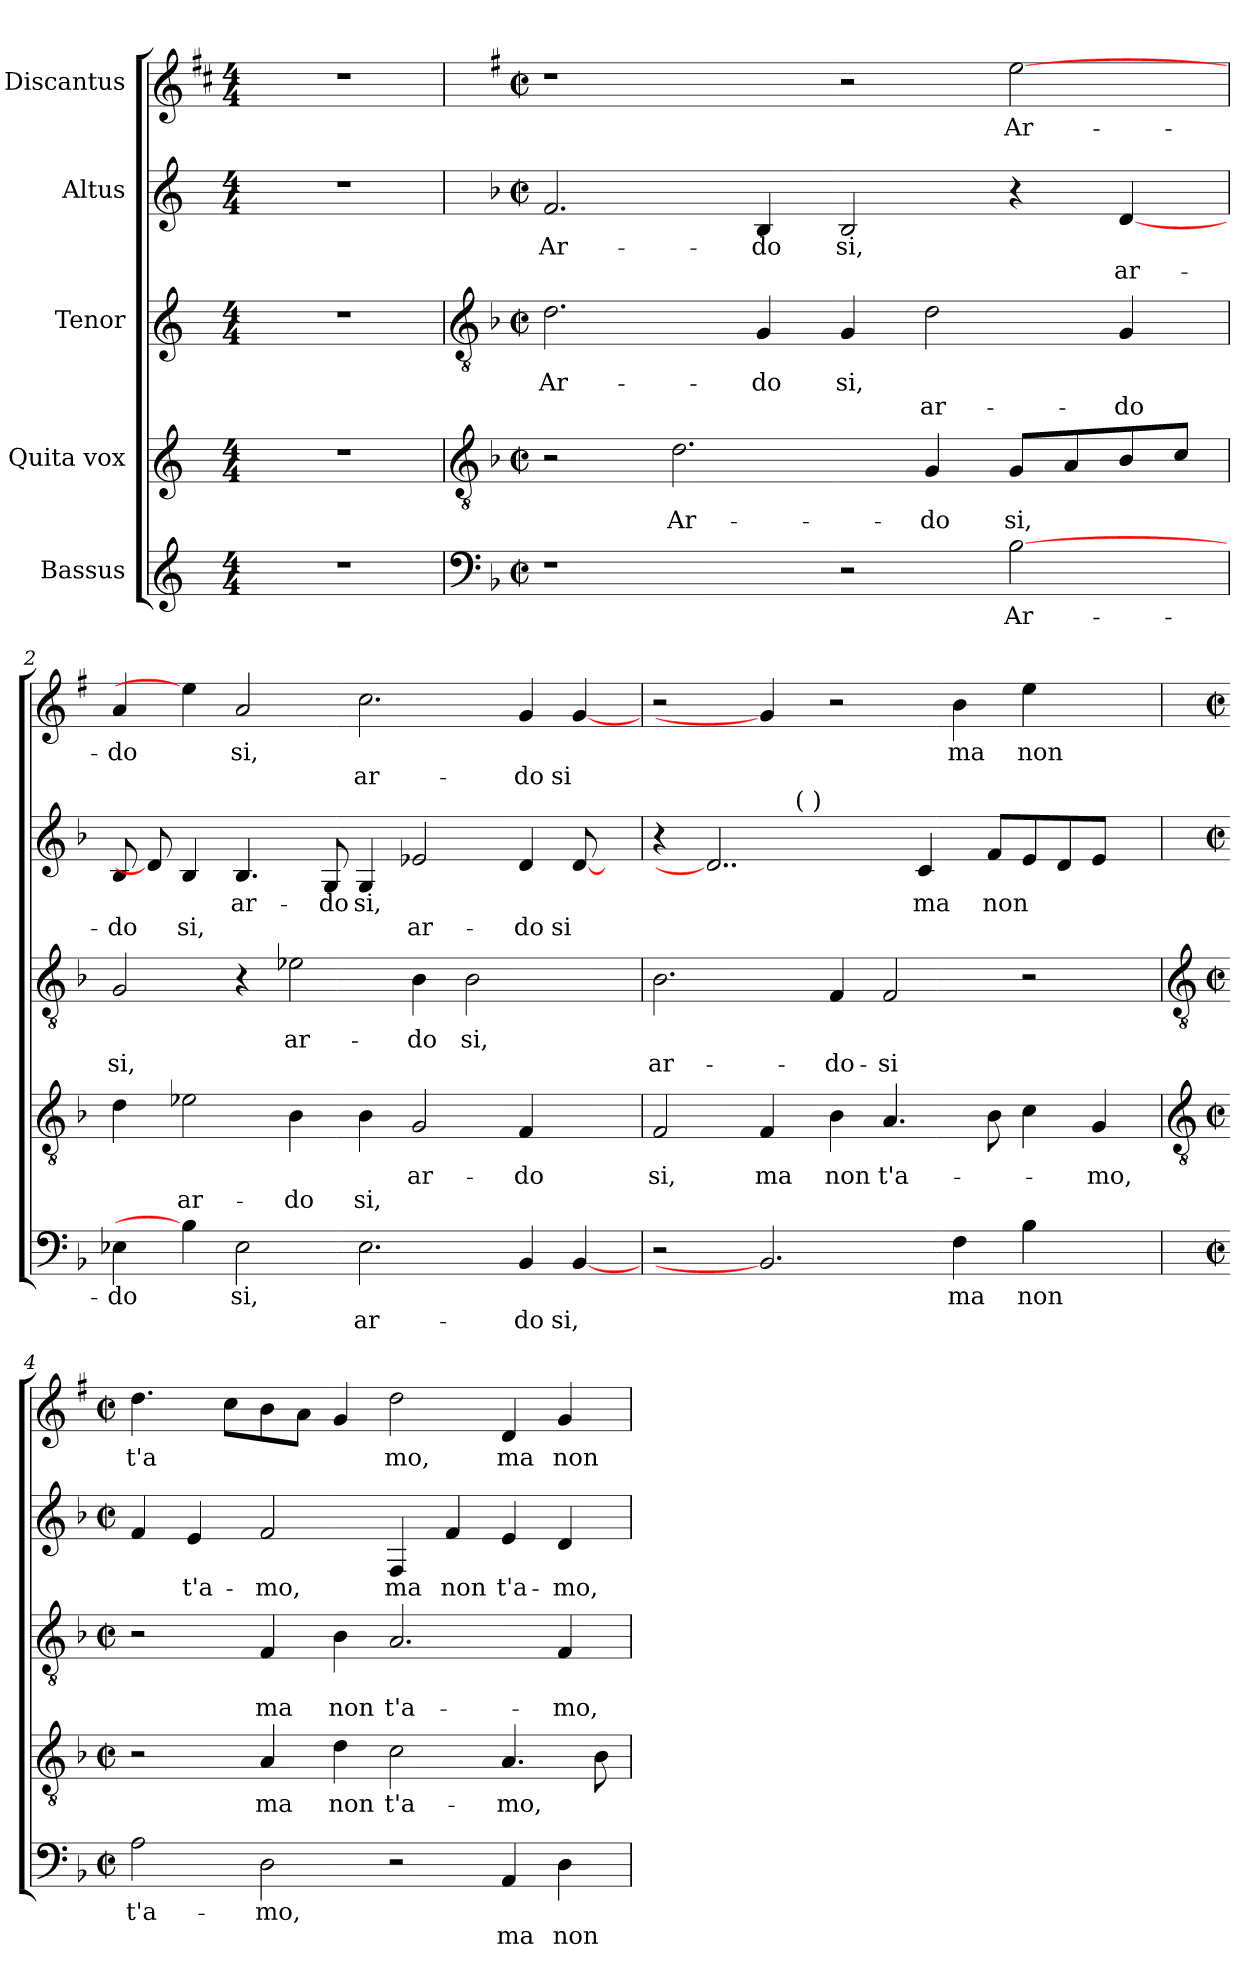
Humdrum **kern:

**kern	**text	**text	**kern	**text	**text	**kern	**text	**text	**kern	**text	**text	**kern	**text	**text
*part5	*part5	*part5	*part4	*part4	*part4	*part3	*part3	*part3	*part2	*part2	*part2	*part1	*part1	*part1
*staff5	*staff5	*staff5	*staff4	*staff4	*staff4	*staff3	*staff3	*staff3	*staff2	*staff2	*staff2	*staff1	*staff1	*staff1
*I"Bassus	*	*	*I"Quita vox	*	*	*I"Tenor	*	*	*I"Altus	*	*	*I"Discantus	*	*
*clefG2	*	*	*clefG2	*	*	*clefG2	*	*	*clefG2	*	*	*clefG2	*	*
*	*	*	*	*	*	*	*	*	*	*	*	*ITrd1c2	*	*
*k[]	*	*	*k[]	*	*	*k[]	*	*	*k[]	*	*	*k[]	*	*
*C:	*	*	*C:	*	*	*C:	*	*	*C:	*	*	*C:	*	*
*M4/4	*	*	*M4/4	*	*	*M4/4	*	*	*M4/4	*	*	*M4/4	*	*
=	=	=	=	=	=	=	=	=	=	=	=	=	=	=
1r	.	.	1r	.	.	1r	.	.	1r	.	.	1r	.	.
!!LO:LB:g=z
=1	=1	=1	=1	=1	=1	=1	=1	=1	=1	=1	=1	=1	=1	=1
*clefF4	*	*	*clefGv2	*	*	*clefGv2	*	*	*	*	*	*	*	*
*k[b-]	*	*	*k[b-]	*	*	*k[b-]	*	*	*k[b-]	*	*	*k[b-]	*	*
*F:	*	*	*F:	*	*	*F:	*	*	*F:	*	*	*F:	*	*
*M4/2	*	*	*M4/2	*	*	*M4/2	*	*	*M4/2	*	*	*M4/2	*	*
*met(c|)	*	*	*met(c|)	*	*	*met(c|)	*	*	*met(c|)	*	*	*met(c|)	*	*
!	!	!	!	!	!	!	!LO:LY:b	!	!	!LO:LY:b	!	!	!	!
1r	.	.	2r	.	.	2.d	Ar-	.	2.f	Ar-	.	1r	.	.
!	!	!	!	!LO:LY:b	!	!	!	!	!	!	!	!	!	!
.	.	.	2.d	Ar-	.	.	.	.	.	.	.	.	.	.
!	!	!	!	!	!	!	!LO:LY:b	!	!	!LO:LY:b	!	!	!	!
.	.	.	.	.	.	4G	-do	.	4B-	-do	.	.	.	.
!	!	!	!	!	!	!	!LO:LY:b	!	!	!LO:LY:b	!	!	!	!
2r	.	.	.	.	.	4G	si,	.	2B-	si,	.	2r	.	.
!	!	!	!	!LO:LY:b	!	!	!	!LO:LY:b	!	!	!	!	!	!
.	.	.	4G	-do	.	2d	.	ar-	.	.	.	.	.	.
!	!LO:LY:b	!	!	!LO:LY:b	!	!	!	!	!	!	!	!	!LO:LY:b	!
[2B-	Ar-	.	8GL	si,	.	.	.	.	4r	.	.	[2dd	Ar-	.
.	.	.	8A	.	.	.	.	.	.	.	.	.	.	.
!	!	!	!	!	!	!	!	!LO:LY:b	!	!	!LO:LY:b	!	!	!
.	.	.	8B-	.	.	4G	.	-do	[4d	.	ar-	.	.	.
.	.	.	8cJ	.	.	.	.	.	.	.	.	.	.	.
=2	=2	=2	=2	=2	=2	=2	=2	=2	=2	=2	=2	=2	=2	=2
!	!LO:LY:b	!	!	!	!	!	!	!LO:LY:b	!	!	!LO:LY:b	!	!LO:LY:b	!
4E-X	-do	.	4d	.	.	2G	.	si,	8B-	.	-do	4g	-do	.
.	.	.	.	.	.	.	.	.	8d]	.	.	.	.	.
!	!	!	!	!	!LO:LY:b	!	!	!	!	!	!LO:LY:b	!	!	!
4B-]	.	.	2e-	.	ar-	.	.	.	4B-	.	si,	4dd]	.	.
!	!LO:LY:b	!	!	!	!	!	!	!	!	!LO:LY:b	!	!	!LO:LY:b	!
2E-	si,	.	.	.	.	4r	.	.	4.B-	ar-	.	2g	si,	.
!	!	!	!	!	!LO:LY:b	!	!LO:LY:b	!	!	!	!	!	!	!
.	.	.	4B-	.	-do	2e-	ar-	.	.	.	.	.	.	.
!	!	!	!	!	!	!	!	!	!	!LO:LY:b	!	!	!	!
.	.	.	.	.	.	.	.	.	8G	-do	.	.	.	.
!	!	!LO:LY:b	!	!	!LO:LY:b	!	!	!	!	!LO:LY:b	!	!	!	!LO:LY:b
2.E-	.	ar-	4B-	.	si,	.	.	.	4G	si,	.	2.b-	.	ar-
!	!	!	!	!LO:LY:b	!	!	!LO:LY:b	!	!	!	!LO:LY:b	!	!	!
.	.	.	2G	ar-	.	4B-	-do	.	2e-X	.	ar-	.	.	.
!	!	!	!	!	!	!	!LO:LY:b	!	!	!	!	!	!	!
.	.	.	.	.	.	2B-	si,	.	.	.	.	.	.	.
!	!	!LO:LY:b	!	!LO:LY:b	!	!	!	!	!	!	!LO:LY:b	!	!	!LO:LY:b
4BB-	.	-do	4F	-do	.	.	.	.	4d	.	-do	4f	.	-do
!	!	!LO:LY:b	!	!	!	!	!	!	!	!	!LO:LY:b	!	!	!LO:LY:b
[4BB-	.	si,	4ryy	.	.	4ryy	.	.	[8d	.	si	[4f	.	si
.	.	.	.	.	.	.	.	.	8ryy	.	.	.	.	.
=3	=3	=3	=3	=3	=3	=3	=3	=3	=3	=3	=3	=3	=3	=3
!	!	!	!	!LO:LY:b	!	!	!	!LO:LY:b	!	!	!	!	!	!
*	*	*	*	*	*	*	*	*	*^	*	*	*	*	*
2r	.	.	2F	si,	.	2.B-	.	ar-	4r	2ryy	.	.	2r	.	.
.	.	.	.	.	.	.	.	.	2..d]	.	.	.	.	.	.
!	!	!	!	!LO:LY:b	!	!	!	!	!	!	!	!	!	!	!
2.BB-]	.	.	4F	ma	.	.	.	.	.	8ryy	.	.	4f]	.	.
!	!	!	!	!	!	!	!	!	!	!LO:TX:a:t=(  )	!	!	!	!	!
.	.	.	.	.	.	.	.	.	.	1ryy	.	.	.	.	.
!	!	!	!	!LO:LY:b	!	!	!	!LO:LY:b	!	!	!	!	!	!	!
.	.	.	4B-	non	.	4F	.	-do-	.	.	.	.	2r	.	.
!	!	!	!	!LO:LY:b	!	!	!	!LO:LY:b	!	!	!	!	!	!	!
.	.	.	4.A	t'a-	.	2F	.	-si	.	.	.	.	.	.	.
!	!	!	!	!	!	!	!	!	!	!	!LO:LY:b	!	!	!	!
.	.	.	.	.	.	.	.	.	4c	.	ma	.	.	.	.
!	!LO:LY:b	!	!	!	!	!	!	!	!	!	!	!	!	!LO:LY:b	!
4F	ma	.	.	.	.	.	.	.	.	.	.	.	4a	ma	.
!	!	!	!	!	!	!	!	!	!	!	!LO:LY:b	!	!	!	!
.	.	.	8B-	.	.	.	.	.	8fL	.	non	.	.	.	.
!	!LO:LY:b	!	!	!	!	!	!	!	!	!	!	!	!	!LO:LY:b	!
4B-	non	.	4c	.	.	2r	.	.	8e	.	.	.	4dd	non	.
.	.	.	.	.	.	.	.	.	8d	4.ryy	.	.	.	.	.
!	!	!	!	!LO:LY:b	!	!	!	!	!	!	!	!	!	!	!
4ryy	.	.	4G	-mo,	.	.	.	.	8eJ	.	.	.	4ryy	.	.
.	.	.	.	.	.	.	.	.	8ryy	.	.	.	.	.	.
*	*	*	*	*	*	*	*	*	*v	*v	*	*	*	*	*
!!LO:LB:g=z
=4	=4	=4	=4	=4	=4	=4	=4	=4	=4	=4	=4	=4	=4	=4
*	*	*	*clefGv2	*	*	*clefGv2	*	*	*	*	*	*	*	*
*M4/2	*	*	*M4/2	*	*	*M4/2	*	*	*M4/2	*	*	*M4/2	*	*
*met(c|)	*	*	*met(c|)	*	*	*met(c|)	*	*	*met(c|)	*	*	*met(c|)	*	*
*	*	*	*	*	*	*	*	*	*^	*	*	*	*	*
!	!LO:LY:b	!	!	!	!	!	!	!	!	!	!	!	!	!LO:LY:b	!
*	*	*	*	*	*	*	*	*	*v	*v	*	*	*	*	*
2A	t'a-	.	2r	.	.	2r	.	.	4f	.	.	4.cc	t'a	.
!	!	!	!	!	!	!	!	!	!	!LO:LY:b	!	!	!	!
.	.	.	.	.	.	.	.	.	4e	t'a-	.	.	.	.
.	.	.	.	.	.	.	.	.	.	.	.	8b-L	.	.
!	!LO:LY:b	!	!	!LO:LY:b	!	!	!	!LO:LY:b	!	!LO:LY:b	!	!	!	!
2D	-mo,	.	4A	ma	.	4F	.	ma	2f	-mo,	.	8a	.	.
.	.	.	.	.	.	.	.	.	.	.	.	8gJ	.	.
!	!	!	!	!LO:LY:b	!	!	!	!LO:LY:b	!	!	!	!	!	!
.	.	.	4d	non	.	4B-	.	non	.	.	.	4f	.	.
!	!	!	!	!LO:LY:b	!	!	!	!LO:LY:b	!	!LO:LY:b	!	!	!LO:LY:b	!
2r	.	.	2c	t'a-	.	2.A	.	t'a-	4F	ma	.	2cc	mo,	.
!	!	!	!	!	!	!	!	!	!	!LO:LY:b	!	!	!	!
.	.	.	.	.	.	.	.	.	4f	non	.	.	.	.
!	!	!LO:LY:b	!	!LO:LY:b	!	!	!	!	!	!LO:LY:b	!	!	!LO:LY:b	!
4AA	.	ma	4.A	-mo,	.	.	.	.	4e	t'a-	.	4c	ma	.
!	!	!LO:LY:b	!	!	!	!	!	!LO:LY:b	!	!LO:LY:b	!	!	!LO:LY:b	!
4D	.	non	.	.	.	4F	.	-mo,	4d	-mo,	.	4f	non	.
.	.	.	8B-	.	.	.	.	.	.	.	.	.	.	.
=	=	=	=	=	=	=	=	=	=	=	=	=	=	=
*-	*-	*-	*-	*-	*-	*-	*-	*-	*-	*-	*-	*-	*-	*-
